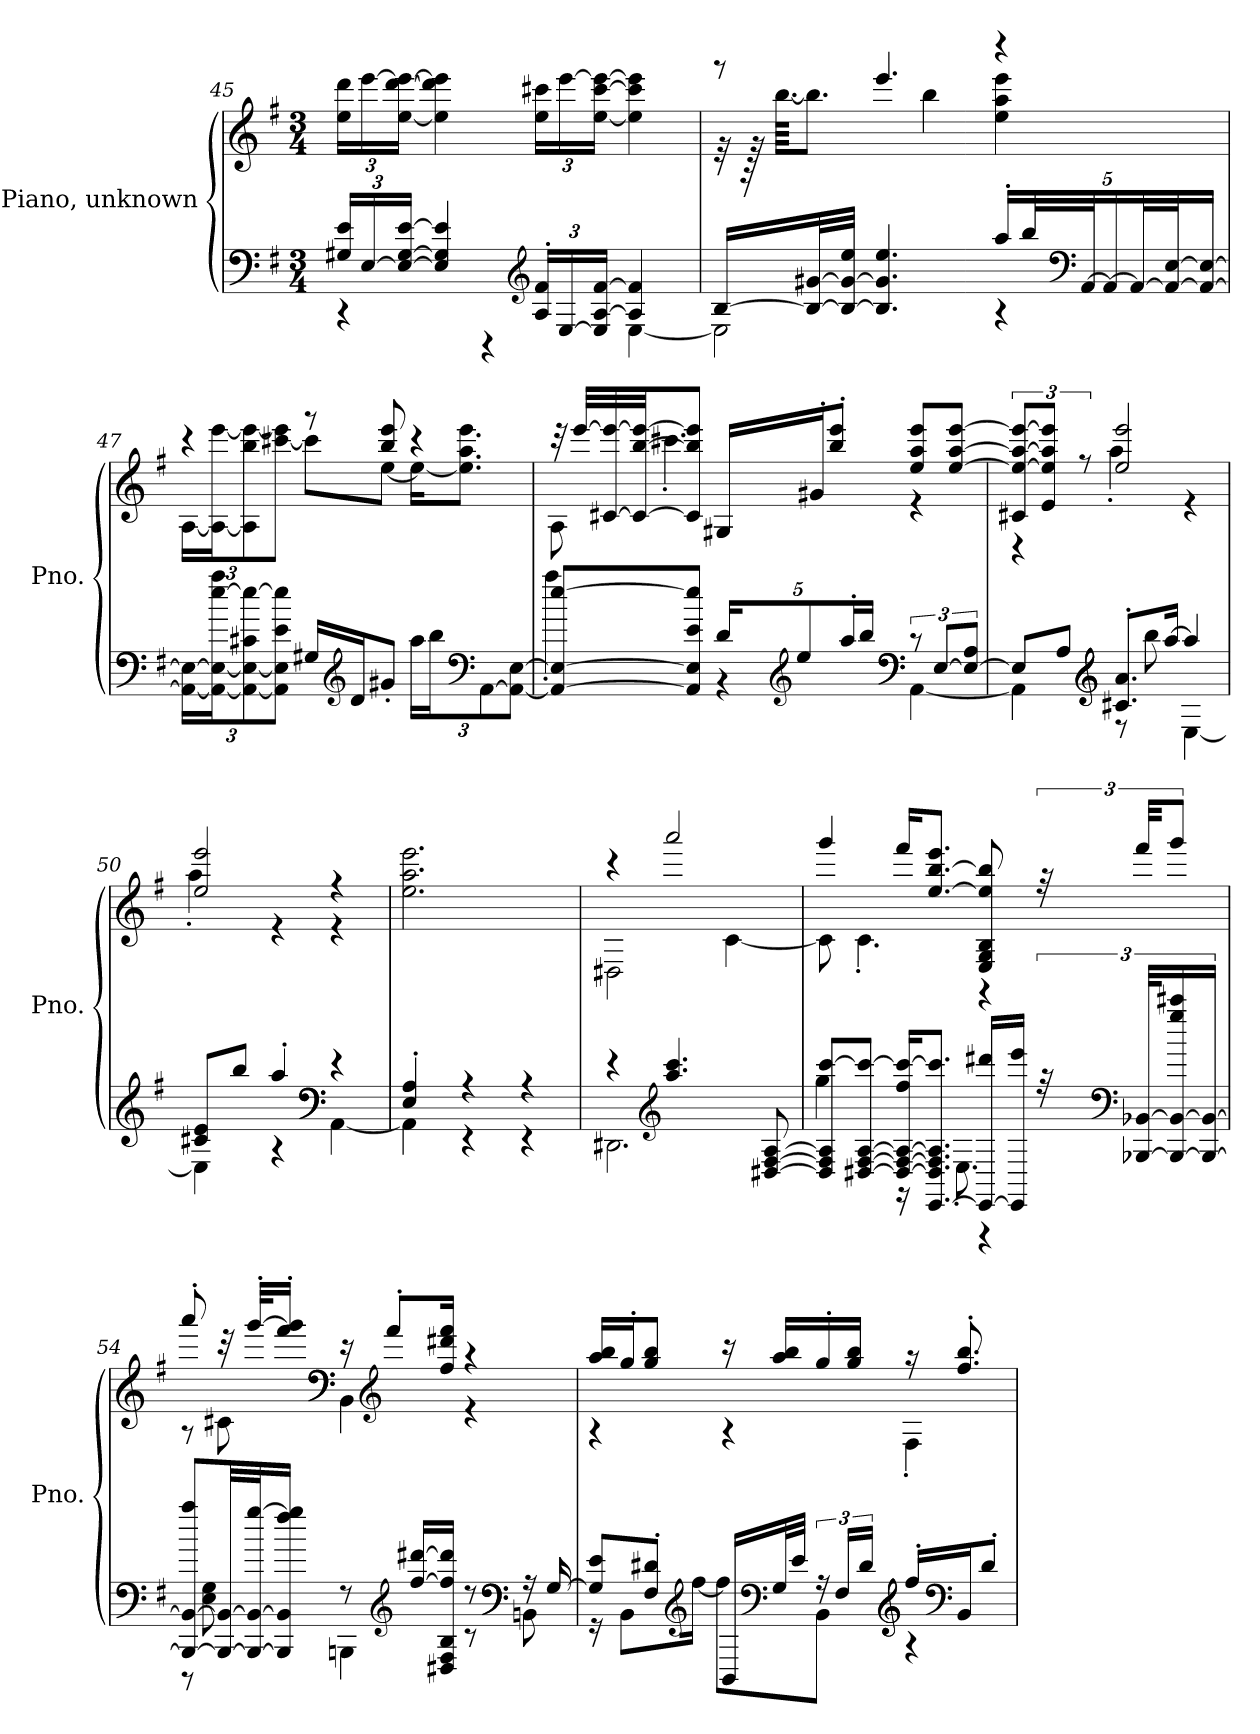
**kern	**kern
*part1	*part1
*staff2	*staff1
*I"Piano, unknown	*
*I'Pno.	*
*clefF4	*clefG2
*k[f#]	*k[f#]
*M3/4	*M3/4
*Xbrackettup	*Xbrackettup
=45	=45
*^	*
24G#X/ 24e/LL	4r	24ee\ 24ddd\LL
[24E/	.	[24eee\
24E/_ [24G#/ [24e/JJ	.	[24ee\ [24ddd\ 24eee\_JJ
4E/] 4G#/] 4e/]	.	4ee\] 4ddd\] 4eee\]
.	4r	.
*clefG2	*	*
24A/' 24f#/'LL	.	24ee\ 24ccc#X\LL
[24E/	.	[24eee\
24E/] [24A/ [24f#/JJ	.	[24ee\ [24ccc#\ 24eee\_JJ
4A/] 4f#/]	[4E\	4ee\] 4ccc#\] 4eee\]
!!LO:LB:g=z
=46	=46	=46
*	*	*^
[16B/LL	2E\]	8r	32r
.	.	.	128r
.	.	.	[64.bb\KKKL
32B/_ [32g#X/L	.	.	8.bb\J]
32B/_ 32g#/_ 32ee/JJJ	.	.	.
4.B/] 4.g#/] 4.ee/	.	4.eee/	.
.	.	.	4bb\
20aa'/LL	4r	4r	4ee\ 4aa\ 4eee\
40bb/L	.	.	.
*clefF4	*	*	*
[40AA/J	.	.	.
20AA/_	.	.	.
40AA/L_	.	.	.
40AA/_ [40E/J	.	.	.
20AA/_ 20E/_JJ	.	.	.
*v	*v	*	*
=47	=47	=47
24AA\_ 24E\_LL	4r	[24A\LL
24AA\_ 24E\_ [24ee\ 24aa\J	.	24A\_ [24eee\J
12AA\_ 12E\_ 12c#X\ 12ee\_	.	12A\] 12bb\ 12eee\_
12AA\] 12E\] 12e\ 12ee\]J	.	[12ccc#X\ 12eee\]J
16G#X/LL	8r	8ccc#\L]
*clefG2	*	*
16d/J	.	.
8g#X'/J	8bb/ 8eee/	[8ee\J
24aa\LL	4r	16ee\KL_
24bb\J	.	.
.	.	8.ee\] 8.aa\ 8.eee\J
*clefF4	*	*
[12AA\	.	.
12AA\_ [12E\J	.	.
!!LO:LB:g=z	!!
=48	=48	=48
*^	*	*
8AA/_ 8E/_ [8ee/L	4aa'\	32r	8A\
.	.	[32eee/LLL	.
.	.	[32c#X/ 32eee/_	.
.	.	32c#/_ [32bb/ 32eee/_JJ	.
8AA/] 8E/] 8e/ 8ee/]J	.	8c#/] 8bb/] 8eee/]J	4.ccc#X'\
20d/KL	4r	16G#X/LL	.
*clefG2	*	*	*
10ee/	.	.	.
.	.	16g#X'/J	.
.	.	8bb/' 8eee/'J	.
20aa'/L	.	.	.
20bb/JJ	.	.	.
*clefF4	*	*	*
*brackettup	*	*	*
12r	[4AA\	8ee/ 8aa/ 8eee/L	4r
[12E/L	.	.	.
.	.	[8ee/ [8aa/ [8eee/J	.
12E/_ 12A/J	.	.	.
=49	=49	=49	=49
*	*	*brackettup	*
8E/L]	4AA\]	12c#X/ 12ee/_ 12aa/_ 12eee/_L	4r
.	.	12e/ 12ee/] 12aa/] 12eee/]J	.
8A/J	.	.	.
.	.	12r	.
*clefG2	*	*	*
8.c#X/' 8.a/'L	8r	2ee/ 2eee/	4aa'\
.	8bb\	.	.
[16aa/Jk	.	.	.
4aa/]	[4E\	.	4r
=50	=50	=50	=50
8c#X/ 8e/L	4E\]	2ee/ 2eee/	4aa'\
8bb/J	.	.	.
4aa'/	4r	.	4r
*clefF4	*	*	*
4r	[4AA\	4r	4r
*	*	*v	*v
!!LO:LB:g=z
=51	=51	=51
4E/' 4A/'	4AA\]	2.ee\ 2.aa\ 2.eee\
4r	4r	.
4r	4r	.
=52	=52	=52
*	*	*^
4r	2.DD#X\	4r	2D#X\
*clefG2	*	*	*
4.aa/ 4.ccc/	.	2aaa/	.
.	.	.	[4c\
[8D#X/ [8F#/ [8A/	.	.	.
=53	=53	=53	=53
8D#/] 8F#/] 8A/] [8ccc/L	4gg\	4ggg/	8c\]
[8D#X/ [8F#/ [8A/ 8ccc/_J	.	.	4.c'\
16D#/_ 16F#/_ 16A/_ 16ff#/ 16ccc/_KL	16r	16fff#/KL	.
[8.EE/ 8.D#/] 8.F#/] 8.A/] 8.ccc/]J	8.E'\	[8.ee/ [8.bb/ 8.eee/J	.
16EE/_ 16ddd#X/LL	4r	8E/ 8G/ 8B/ 8ee/] 8bb/]	4r
16EE/] 16eee/JJ	.	.	.
48r	.	48r	.
*clefF4	*	*	*
[48BBB-X/ [48BB-X/KLL	.	48fff#/KKL	.
24BBB-/_ 24BB-/_ 24gg/ 24ccc#X/	.	12ggg/J	.
24BBB-/_ 24BB-/_JJ	.	.	.
!!LO:LB:g=z	!!
=54	=54	=54	=54
8BBB-/_ 8BB-/_ 8aa/L	8r	8aaa'/	8r
32BBB-/_ 32BB-/_LL	8E\ 8G\	32r	8c#X\
32BBB-/_ 32BB-/_ [32gg/J	.	[32ggg'/KLL	.
16BBB-/] 16BB-/] 16ff#/ 16gg/]JJ	.	16fff#/' 16ggg/]'JJ	.
*	*	*clefF4	*
8r	4BBBn\	16r	4BB\
*	*	*clefG2	*
.	.	8fff#'/L	.
*clefG2	*	*	*
[16ff#/ [16ddd#X/LL	.	.	.
16D#X/ 16F#/ 16B/ 16ff#/] 16ddd#/]JJ	.	16ff#/ 16ddd#X/ 16fff#/Jk	.
8r	8r	4r	4r
*clefF4	*	*	*
16r	8BBn\	.	.
[16G/	.	.	.
!!LO:PB:g=z	!!
=55	=55	=55	=55
8G/] 8e/L	16r	16aa/ 16bb/LL	4r
.	8BB\L	16gg'/J	.
8F#/' 8d#X/'J	.	8gg/ 8bb/J	.
*clefG2	*	*	*
.	[16ff#\Jk	.	.
16BB/LL	8ff#\L]	16r	4r
*clefF4	*	*	*
32G/L	.	16aa/ 16bb/LL	.
32e/JJJ	.	.	.
24r	8BB\J	16gg'/	.
24F#/LL	.	.	.
.	.	16gg/ 16bb/JJ	.
24d#/JJ	.	.	.
*clefG2	*	*	*
16ff#'/LL	4r	16r	4F#'\
*clefF4	*	*	*
16BB/J	.	8.ff#/' 8.bb/'	.
8d#'/J	.	.	.
*v	*v	*	*
*	*v	*v
=	=
*-	*-
